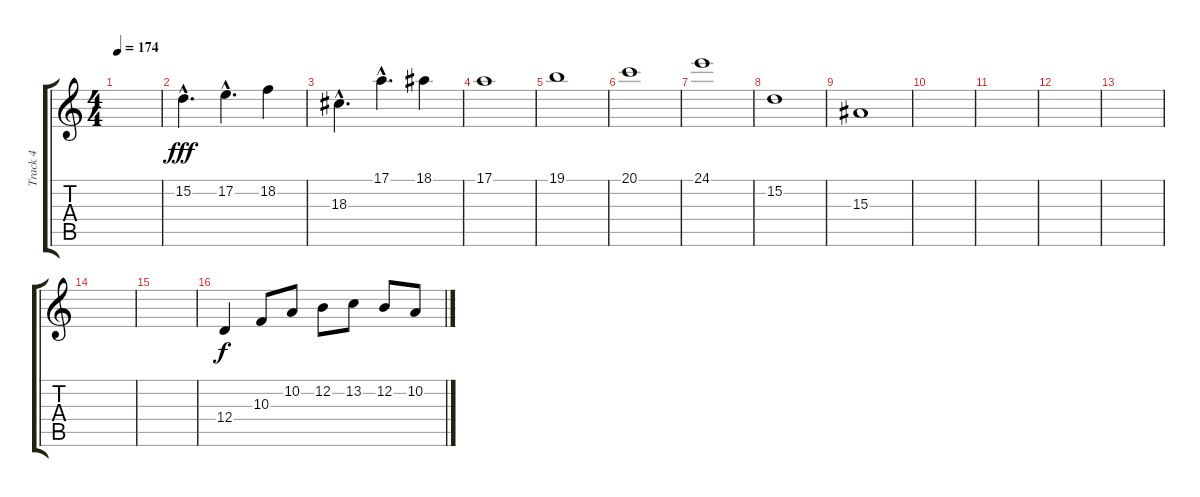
\track ("Track 4" "Track 4") {instrument synthstrings2}
\staff {score tabs}
\tuning (E4 B3 G3 D3 A2 E2) {hide}
\ts (4 4)
\tempo 174
\clef g2
\ks c
|
15.2{hac}.4{d dy fff} 17.2{hac}.4{d} 18.2.4 |
18.3{hac}.4{d} 17.1{hac}.4{d} 18.1.4 |
17.1.1 |
19.1.1 |
20.1.1 |
24.1.1 |
15.2.1 |
15.3.1 |
|
|
|
|
|
|
12.4.4{dy f} 10.3.8 10.2.8 12.2.8 13.2.8 12.2.8 10.2.8
